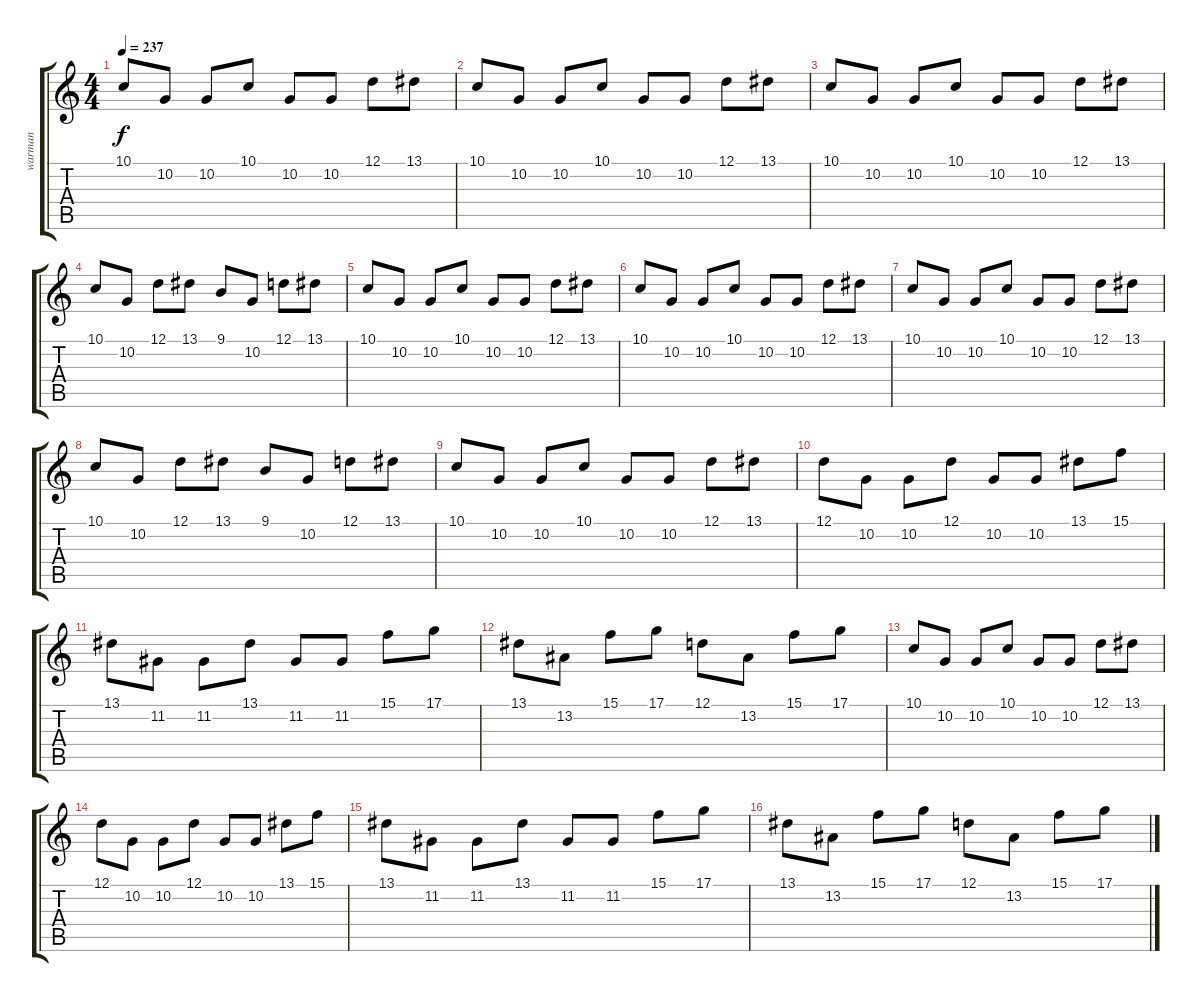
\track ("warman" "warman") {instrument pad7halo}
\staff {score tabs}
\tuning (D4 A3 F3 C3 G2 C2) {hide}
\ts (4 4)
\tempo 237
\clef g2
\ks c
10.1.8{dy f volume 15 instrument pad7halo} 10.2.8 10.2.8 10.1.8 10.2.8 10.2.8 12.1.8 13.1.8 |
10.1.8 10.2.8 10.2.8 10.1.8 10.2.8 10.2.8 12.1.8 13.1.8 |
10.1.8 10.2.8 10.2.8 10.1.8 10.2.8 10.2.8 12.1.8 13.1.8 |
10.1.8 10.2.8 12.1.8 13.1.8 9.1.8 10.2.8 12.1.8 13.1.8 |
10.1.8{volume 15 instrument pad7halo} 10.2.8 10.2.8 10.1.8 10.2.8 10.2.8 12.1.8 13.1.8 |
10.1.8 10.2.8 10.2.8 10.1.8 10.2.8 10.2.8 12.1.8 13.1.8 |
10.1.8 10.2.8 10.2.8 10.1.8 10.2.8 10.2.8 12.1.8 13.1.8 |
10.1.8 10.2.8 12.1.8 13.1.8 9.1.8 10.2.8 12.1.8 13.1.8 |
10.1.8 10.2.8 10.2.8 10.1.8 10.2.8 10.2.8 12.1.8 13.1.8 |
12.1.8 10.2.8 10.2.8 12.1.8 10.2.8 10.2.8 13.1.8 15.1.8 |
13.1.8 11.2.8 11.2.8 13.1.8 11.2.8 11.2.8 15.1.8 17.1.8 |
13.1.8 13.2.8 15.1.8 17.1.8 12.1.8 13.2.8 15.1.8 17.1.8 |
10.1.8 10.2.8 10.2.8 10.1.8 10.2.8 10.2.8 12.1.8 13.1.8 |
12.1.8 10.2.8 10.2.8 12.1.8 10.2.8 10.2.8 13.1.8 15.1.8 |
13.1.8 11.2.8 11.2.8 13.1.8{txt ""} 11.2.8 11.2.8 15.1.8 17.1.8 |
13.1.8 13.2.8 15.1.8 17.1.8 12.1.8 13.2.8 15.1.8 17.1.8
